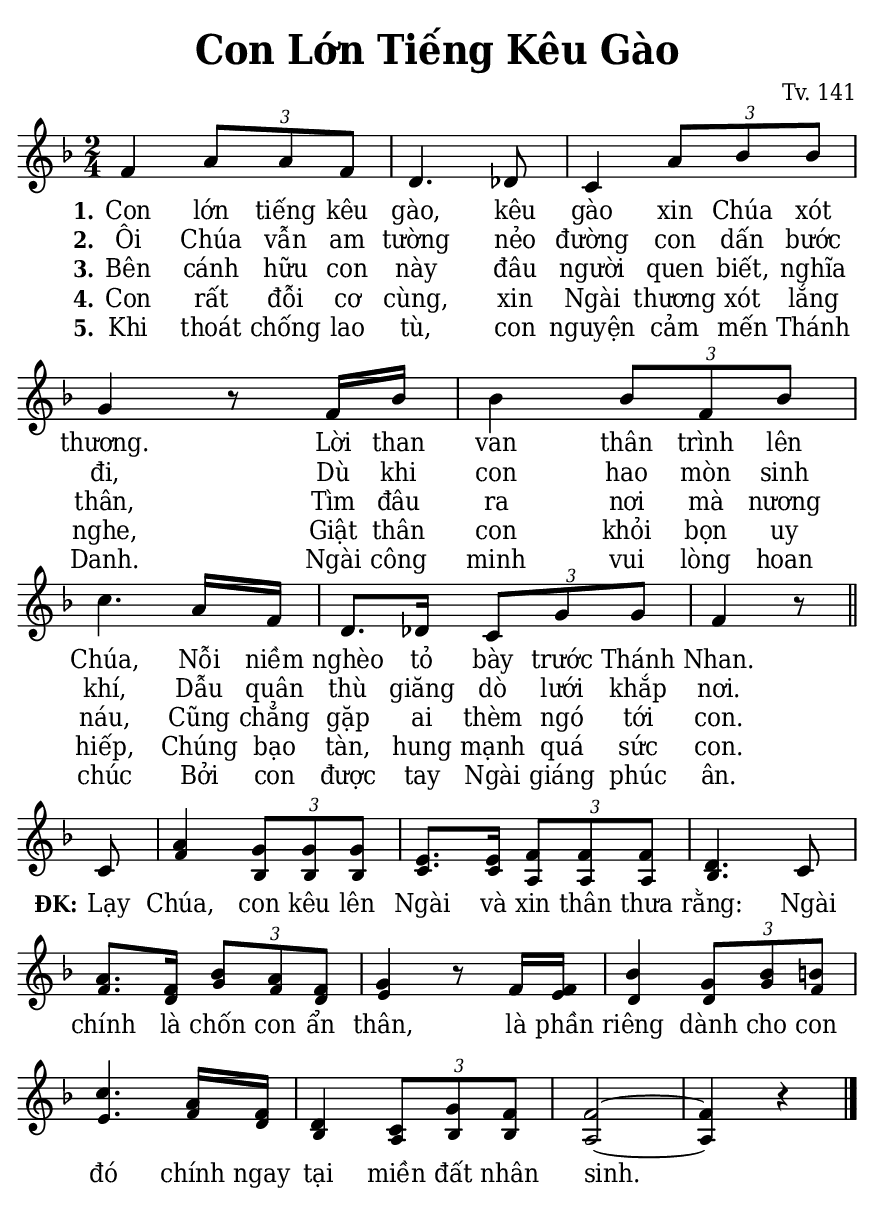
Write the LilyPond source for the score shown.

% Cài đặt chung\
\version "2.22.1"
\include "english.ly"

\header {
  title = \markup { \fontsize #1 "Con Lớn Tiếng Kêu Gào" }
  composer = "Tv. 141"
  %arranger = "Lm. Kim Long"
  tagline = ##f
}

% Nhạc phiên khúc
nhacPhienKhucSop = \relative c' {
  f4 \tuplet 3/2 { a8 a f } |
  d4. df8 |
  c4 \tuplet 3/2 { a'8 bf bf } |
  g4 r8 f16 bf |
  bf4 \tuplet 3/2 { bf8 f bf } |
  c4. a16 f |
  d8. df16 \tuplet 3/2 { c8 g' g } |
  f4 r8 \bar "||" \break
  
  c |
  a'4 \tuplet 3/2 { g8 g g } |
  e8. e16 \tuplet 3/2 { f8 f f } |
  d4. c8 |
  a'8. f16 \tuplet 3/2 { bf8 a f } |
  g4 r8 f16 f |
  bf4 \tuplet 3/2 { g8 bf b! } |
  c4. a16 f |
  d4 \tuplet 3/2 { c8 g' f } |
  f2 ~ |
  f4 r \bar "|."
}

nhacPhienKhucAlto = \relative c' {
  R2*7
  r4.
  c8 |
  f4 \tuplet 3/2 { bf,8 bf bf } |
  c8. c16 \tuplet 3/2 { a8 a a } |
  bf4. c8 |
  f8. d16 \tuplet 3/2 { g8 f d } |
  e4 r8 f16 e |
  d4 \tuplet 3/2 { d8 g f } |
  e4. f16 d |
  bf4 \tuplet 3/2 { a8 bf bf } |
  a2 ~ |
  a4 r
}

% Lời phiên khúc
loiPhienKhucSop = \lyrics {
  <<
    {
      \set stanza = "1."
      Con lớn tiếng kêu gào,
      kêu gào xin Chúa xót thương.
      Lời than van thân trình lên Chúa,
      Nỗi niềm nghèo tỏ bày trước Thánh Nhan.
    }
    \new Lyrics {
	    \set associatedVoice = "beSop"
	    \set stanza = "2."
	    Ôi Chúa vẫn am tường
	    nẻo đường con dấn bước đi,
	    Dù khi con hao mòn sinh khí,
	    Dẫu quân thù giăng dò lưới khắp nơi.
    }
    \new Lyrics {
	    \set associatedVoice = "beSop"
	    \set stanza = "3."
	    Bên cánh hữu con này
	    đâu người quen biết, nghĩa thân,
	    Tìm đâu ra nơi mà nương náu,
	    Cũng chẳng gặp ai thèm ngó tới con.
    }
    \new Lyrics {
	    \set associatedVoice = "beSop"
	    \set stanza = "4."
	    Con rất đỗi cơ cùng,
	    xin Ngài thương xót lắng nghe,
	    Giật thân con khỏi bọn uy hiếp,
	    Chúng bạo tàn, hung mạnh quá sức con.
    }
    \new Lyrics {
	    \set associatedVoice = "beSop"
	    \set stanza = "5."
	    Khi thoát chống lao tù,
	    con nguyện cảm mến Thánh Danh.
	    Ngài công minh vui lòng hoan chúc
	    Bởi con được tay Ngài giáng phúc ân.
    }
  >>
  \set stanza = "ĐK:"
  Lạy Chúa, con kêu lên Ngài và xin thân thưa rằng:
  Ngài chính là chốn con ẩn thân,
  là phần riêng dành cho con đó
  chính ngay tại miền đất nhân sinh.
}

% Dàn trang
\paper {
  #(set-paper-size "a5")
  top-margin = 3\mm
  bottom-margin = 3\mm
  left-margin = 3\mm
  right-margin = 3\mm
  indent = #0
  #(define fonts
	 (make-pango-font-tree "Deja Vu Serif Condensed"
	 		       "Deja Vu Serif Condensed"
			       "Deja Vu Serif Condensed"
			       (/ 20 20)))
  print-page-number = ##f
  page-count = 1
}

TongNhip = {
  \key f \major \time 2/4
  \set Timing.beamExceptions = #'()
  \set Timing.baseMoment = #(ly:make-moment 1/4)
}

% Đổi kích thước nốt cho bè phụ
notBePhu =
#(define-music-function (font-size music) (number? ly:music?)
   (for-some-music
     (lambda (m)
       (if (music-is-of-type? m 'rhythmic-event)
           (begin
             (set! (ly:music-property m 'tweaks)
                   (cons `(font-size . ,font-size)
                         (ly:music-property m 'tweaks)))
             #t)
           #f))
     music)
   music)

\score {
  \new ChoirStaff <<
    \new Staff \with {
        \consists "Merge_rests_engraver"
        printPartCombineTexts = ##f
      }
      <<
      \new Voice \TongNhip \partCombine 
        \nhacPhienKhucSop
        \notBePhu -1 { \nhacPhienKhucAlto }
      \new NullVoice = beSop \nhacPhienKhucSop
      \new Lyrics \lyricsto beSop \loiPhienKhucSop
      >>
  >>
  \layout {
    %\override Staff.TimeSignature.transparent = ##t
    \override Lyrics.LyricSpace.minimum-distance = #0.8
    \override Score.BarNumber.break-visibility = ##(#f #f #f)
    \override Score.SpacingSpanner.uniform-stretching = ##t
  } 
}
